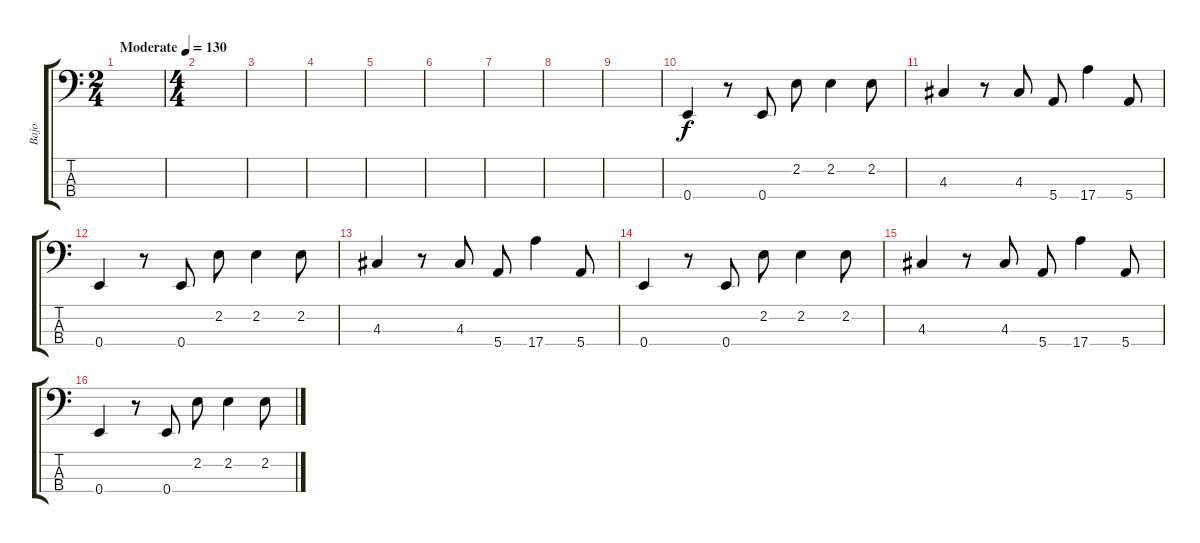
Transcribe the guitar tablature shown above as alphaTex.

\track ("Bajo" "Bajo") {instrument electricbassfinger}
\staff {score tabs}
\tuning (G2 D2 A1 E1) {hide}
\ts (2 4)
\tempo (130 "Moderate")
\clef f4
\ks c
|
\ts (4 4)
|
|
|
|
|
|
|
|
0.4.4 r.8 0.4.8 2.2.8 2.2.4 2.2.8 |
4.3.4 r.8 4.3.8 5.4.8 17.4.4 5.4.8 |
0.4.4 r.8 0.4.8 2.2.8 2.2.4 2.2.8 |
4.3.4 r.8 4.3.8 5.4.8 17.4.4 5.4.8 |
0.4.4 r.8 0.4.8 2.2.8 2.2.4 2.2.8 |
4.3.4 r.8 4.3.8 5.4.8 17.4.4 5.4.8 |
0.4.4 r.8 0.4.8 2.2.8 2.2.4 2.2.8
